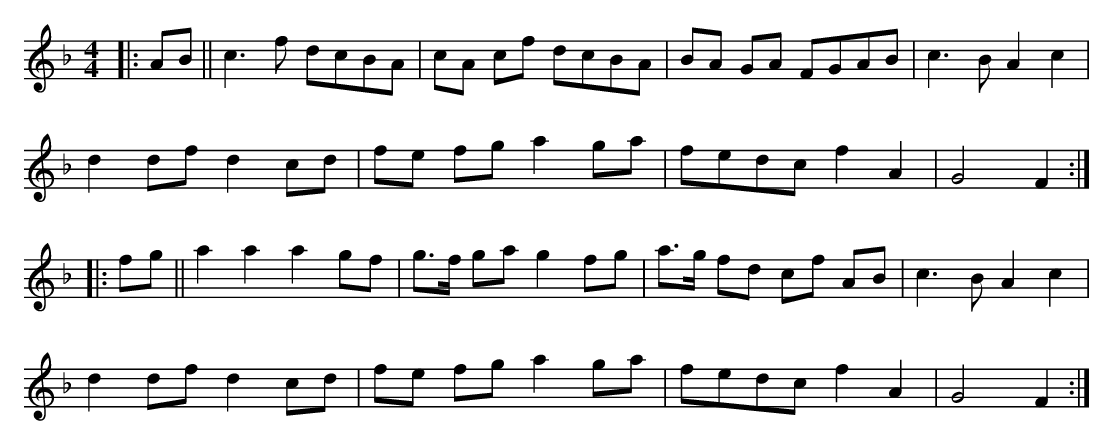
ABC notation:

X:1
M:4/4
K:F
|:AB||c3f dcBA|cA cf dcBA|BA GA FGAB|c3B A2c2|
d2df d2cd|fe fg a2ga|fedc f2A2|G4 F2:|
|:fg||a2a2 a2gf|g>f ga g2fg|a>g fd cf AB|c3B A2c2|
d2df d2cd|fe fg a2ga|fedc f2A2|G4 F2:|
